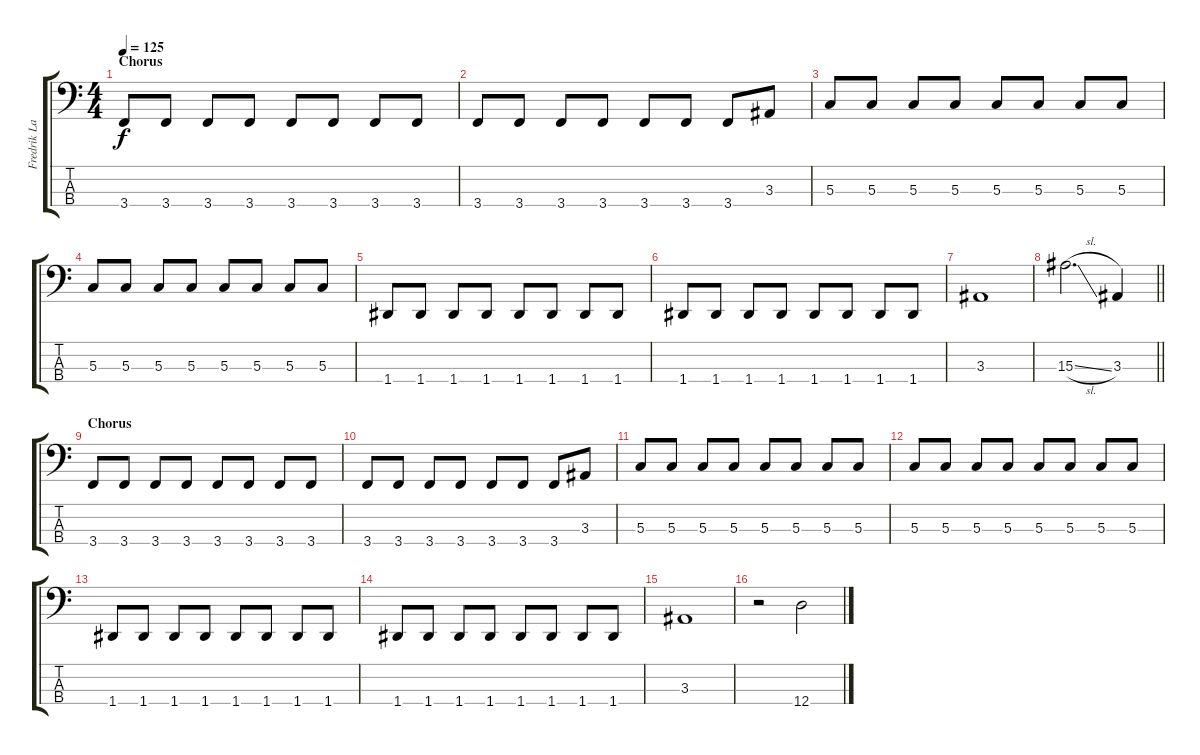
\track ("Fredrik Larsson " "Fredrik La") {instrument electricbassfinger}
\staff {score tabs}
\tuning (F2 C2 G1 D1) {hide}
\ts (4 4)
\section ("" "Chorus")
\tempo 125
\clef f4
\ks c
3.4.8{dy f} 3.4.8 3.4.8 3.4.8 3.4.8 3.4.8 3.4.8 3.4.8 |
3.4.8 3.4.8 3.4.8 3.4.8 3.4.8 3.4.8 3.4.8 3.3.8 |
5.3.8 5.3.8 5.3.8 5.3.8 5.3.8 5.3.8 5.3.8 5.3.8 |
5.3.8 5.3.8 5.3.8 5.3.8 5.3.8 5.3.8 5.3.8 5.3.8 |
1.4.8 1.4.8 1.4.8 1.4.8 1.4.8 1.4.8 1.4.8 1.4.8 |
1.4.8 1.4.8 1.4.8 1.4.8 1.4.8 1.4.8 1.4.8 1.4.8 |
3.3.1 |
\barLineRight lightlight
15.3{sl}.2{d} 3.3.4 |
\section ("" "Chorus")
3.4.8 3.4.8 3.4.8 3.4.8 3.4.8 3.4.8 3.4.8 3.4.8 |
3.4.8 3.4.8 3.4.8 3.4.8 3.4.8 3.4.8 3.4.8 3.3.8 |
5.3.8 5.3.8 5.3.8 5.3.8 5.3.8 5.3.8 5.3.8 5.3.8 |
5.3.8 5.3.8 5.3.8 5.3.8 5.3.8 5.3.8 5.3.8 5.3.8 |
1.4.8 1.4.8 1.4.8 1.4.8 1.4.8 1.4.8 1.4.8 1.4.8 |
1.4.8 1.4.8 1.4.8 1.4.8 1.4.8 1.4.8 1.4.8 1.4.8 |
3.3.1 |
r.2 12.4{ss}.2
